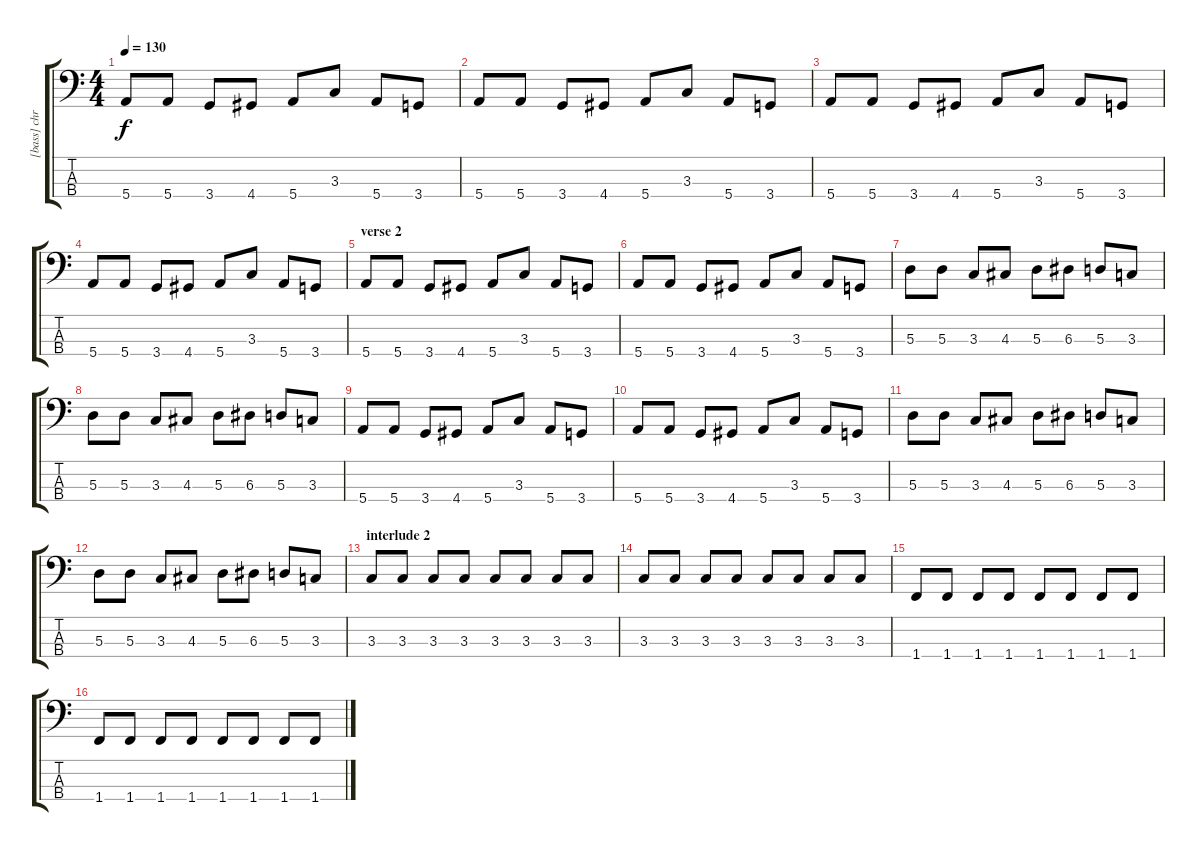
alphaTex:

\track ("[bass] chris - doubled" "[bass] chr") {instrument electricbassfinger}
\staff {score tabs}
\tuning (G2 D2 A1 E1) {hide}
\ts (4 4)
\tempo 130
\clef f4
\ks c
5.4.8{dy f} 5.4.8 3.4.8 4.4.8 5.4.8 3.3.8 5.4.8 3.4.8 |
5.4.8 5.4.8 3.4.8 4.4.8 5.4.8 3.3.8 5.4.8 3.4.8 |
5.4.8 5.4.8 3.4.8 4.4.8 5.4.8 3.3.8 5.4.8 3.4.8 |
5.4.8 5.4.8 3.4.8 4.4.8 5.4.8 3.3.8 5.4.8 3.4.8 |
\section ("" "verse 2")
5.4.8 5.4.8 3.4.8 4.4.8 5.4.8 3.3.8 5.4.8 3.4.8 |
5.4.8 5.4.8 3.4.8 4.4.8 5.4.8 3.3.8 5.4.8 3.4.8 |
5.3.8 5.3.8 3.3.8 4.3.8 5.3.8 6.3.8 5.3.8 3.3.8 |
5.3.8 5.3.8 3.3.8 4.3.8 5.3.8 6.3.8 5.3.8 3.3.8 |
5.4.8 5.4.8 3.4.8 4.4.8 5.4.8 3.3.8 5.4.8 3.4.8 |
5.4.8 5.4.8 3.4.8 4.4.8 5.4.8 3.3.8 5.4.8 3.4.8 |
5.3.8 5.3.8 3.3.8 4.3.8 5.3.8 6.3.8 5.3.8 3.3.8 |
5.3.8 5.3.8 3.3.8 4.3.8 5.3.8 6.3.8 5.3.8 3.3.8 |
\section ("" "interlude 2")
3.3.8 3.3.8 3.3.8 3.3.8 3.3.8 3.3.8 3.3.8 3.3.8 |
3.3.8 3.3.8 3.3.8 3.3.8 3.3.8 3.3.8 3.3.8 3.3.8 |
1.4.8 1.4.8 1.4.8 1.4.8 1.4.8 1.4.8 1.4.8 1.4.8 |
1.4.8 1.4.8 1.4.8 1.4.8 1.4.8 1.4.8 1.4.8 1.4.8
